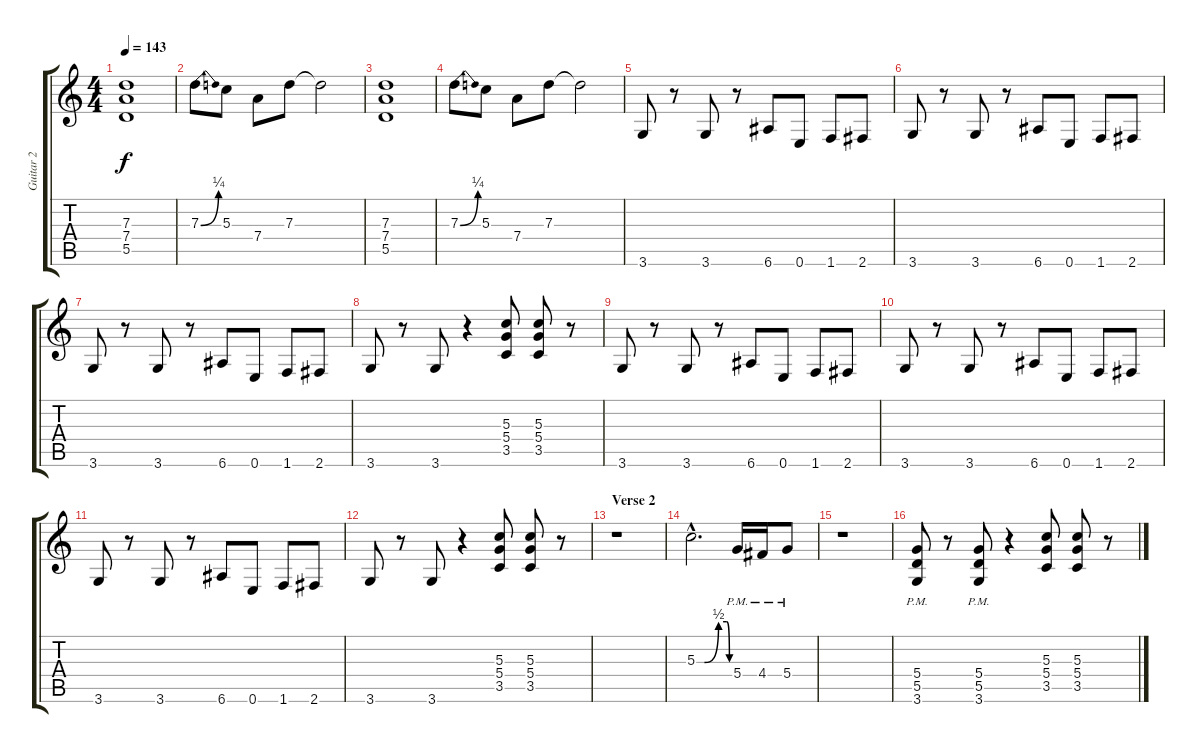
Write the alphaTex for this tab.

\track ("Guitar 2" "Guitar 2") {instrument distortionguitar}
\staff {score tabs}
\tuning (E4 B3 G3 D3 A2 E2) {hide}
\ts (4 4)
\tempo 143
\clef g2
\ks c
(7.3 7.4 5.5).1{dy f} |
7.3{be (bend 0 0 60 1)}.8 5.3.8 7.4.8 7.3.8 7.3{t}.2 |
(7.3 7.4 5.5).1 |
7.3{be (bend 0 0 60 1)}.8 5.3.8 7.4.8 7.3.8 7.3{t}.2 |
3.6.8 r.8 3.6.8 r.8 6.6.8 0.6.8 1.6.8 2.6.8 |
3.6.8 r.8 3.6.8 r.8 6.6.8 0.6.8 1.6.8 2.6.8 |
3.6.8 r.8 3.6.8 r.8 6.6.8 0.6.8 1.6.8 2.6.8 |
3.6.8 r.8 3.6.8 r.4 (5.3 5.4 3.5).8 (5.3 5.4 3.5).8 r.8 |
3.6.8 r.8 3.6.8 r.8 6.6.8 0.6.8 1.6.8 2.6.8 |
3.6.8 r.8 3.6.8 r.8 6.6.8 0.6.8 1.6.8 2.6.8 |
3.6.8 r.8 3.6.8 r.8 6.6.8 0.6.8 1.6.8 2.6.8 |
3.6.8 r.8 3.6.8 r.4 (5.3 5.4 3.5).8 (5.3 5.4 3.5).8 r.8 |
\section ("" "Verse 2")
r.1 |
5.3{be (custom 0 0 14 0 40 2 55 2 60 0) hac}.2{d} 5.4{pm}.16 4.4{pm}.16 5.4{pm}.8 |
r.1 |
(5.4 5.5 3.6{pm}).8 r.8 (5.4 5.5 3.6{pm}).8 r.4 (5.3 5.4 3.5).8 (5.3 5.4 3.5).8 r.8
